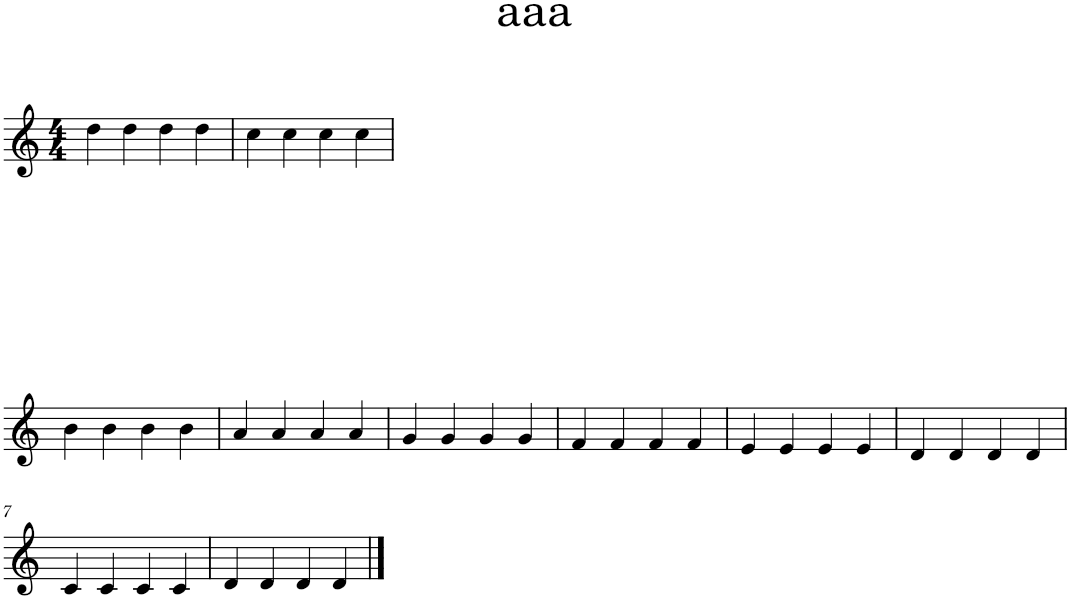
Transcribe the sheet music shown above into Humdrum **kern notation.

**kern
*part1
*staff1
*I"Piano
*I'Pno.
*clefG2
*k[]
*M4/4
=1
4dd\
4dd\
4dd\
4dd\
=2
4cc\
4cc\
4cc\
4cc\
!!LO:LB:g=z
=1
4b\
4b\
4b\
4b\
=2
4a/
4a/
4a/
4a/
=3
4g/
4g/
4g/
4g/
=4
4f/
4f/
4f/
4f/
=5
4e/
4e/
4e/
4e/
=6
4d/
4d/
4d/
4d/
!!LO:LB:g=z
=7
4c/
4c/
4c/
4c/
=8
4d/
4d/
4d/
4d/
==
*-
